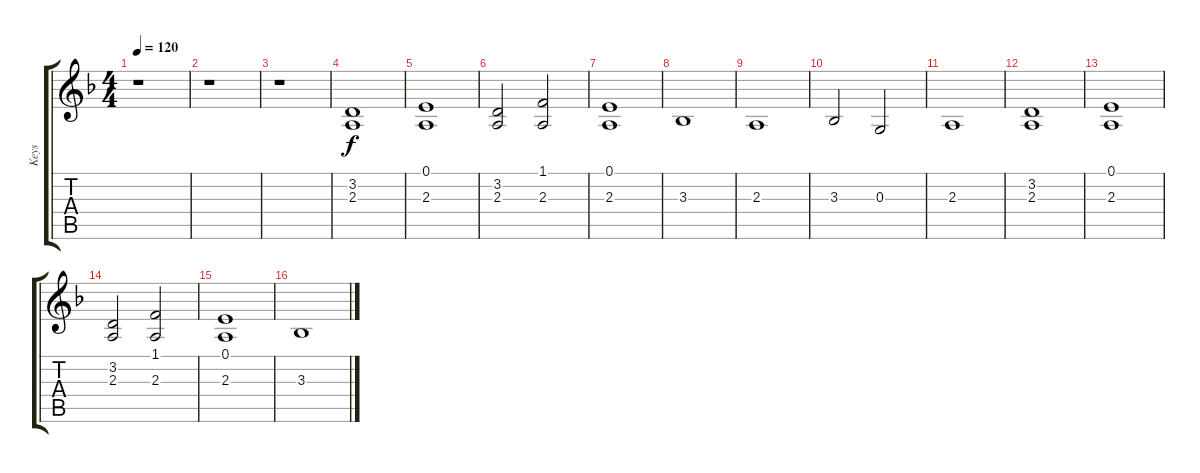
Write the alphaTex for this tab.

\track ("Keys" "Keys") {instrument trumpet}
\staff {score tabs}
\tuning (E4 B3 G3 D3 A2 E2) {hide}
\ts (4 4)
\tempo 120
\clef g2
\ks dminor
r.1{dy mf} |
r.1 |
r.1 |
(3.2 2.3).1{dy f} |
(0.1 2.3).1 |
(3.2 2.3).2 (1.1 2.3).2 |
(0.1 2.3).1 |
3.3.1 |
2.3.1 |
3.3.2 0.3.2 |
2.3.1 |
(3.2 2.3).1 |
(0.1 2.3).1 |
(3.2 2.3).2 (1.1 2.3).2 |
(0.1 2.3).1 |
3.3.1
